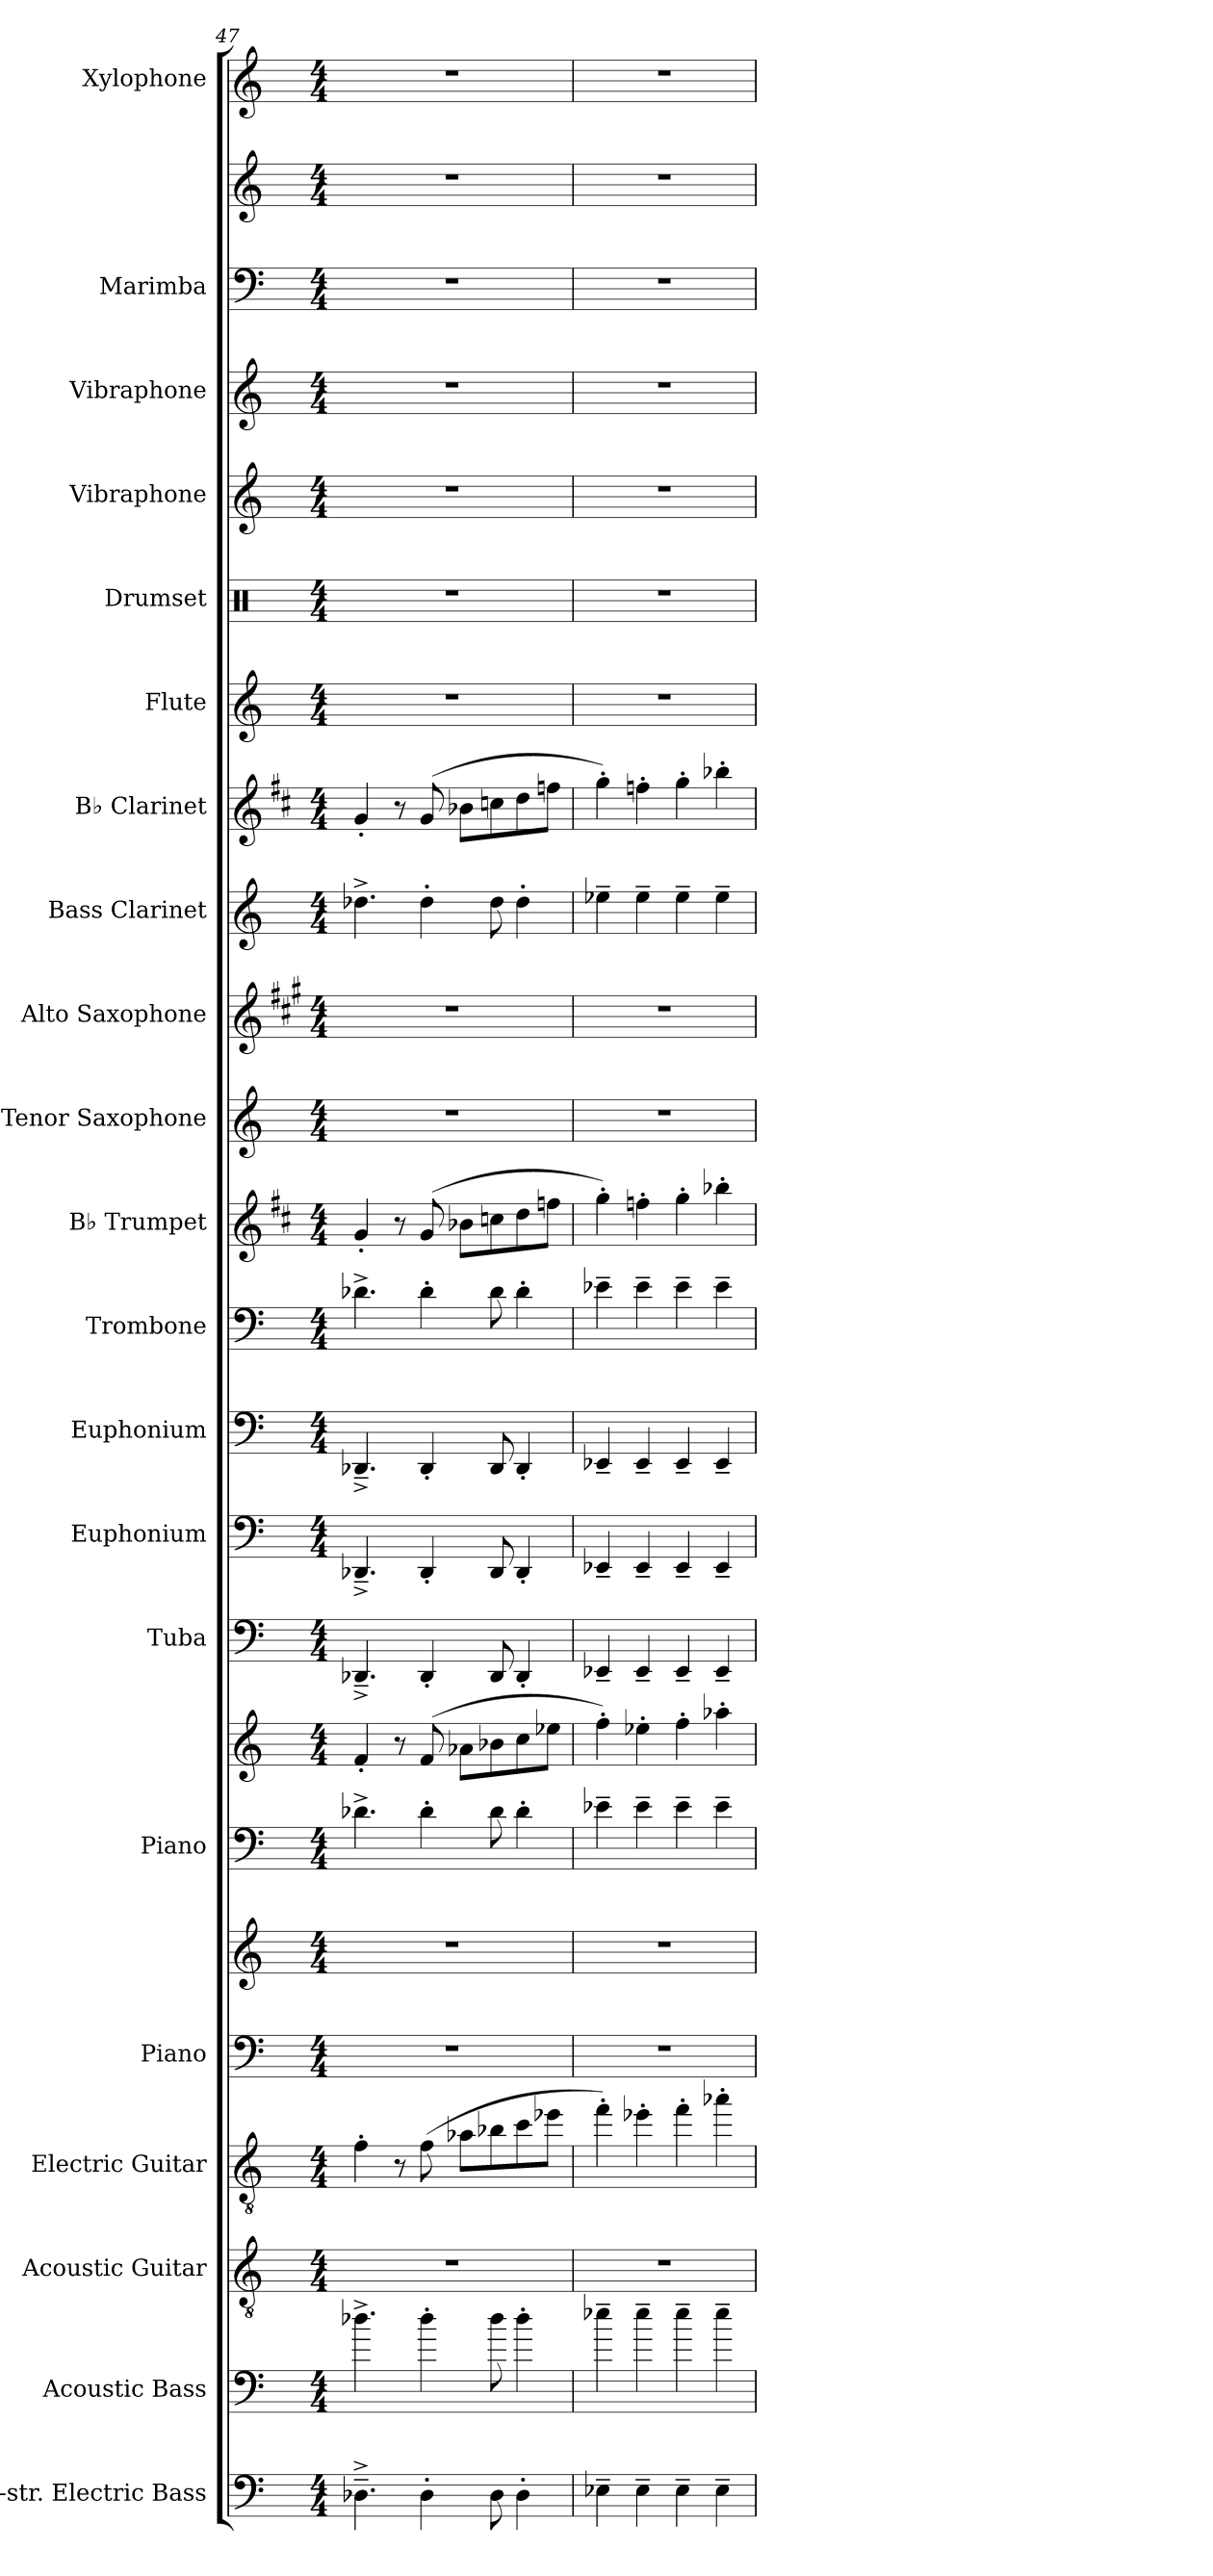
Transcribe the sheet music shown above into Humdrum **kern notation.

**kern	**kern	**kern	**kern	**kern	**kern	**kern	**kern	**kern	**kern	**kern	**kern	**kern	**kern	**kern	**kern	**kern	**kern	**kern	**kern	**kern	**kern	**kern	**kern
*part21	*part20	*part19	*part18	*part17	*part17	*part16	*part16	*part15	*part14	*part13	*part12	*part11	*part10	*part9	*part8	*part7	*part6	*part5	*part4	*part3	*part2	*part2	*part1
*staff24	*staff23	*staff22	*staff21	*staff20	*staff19	*staff18	*staff17	*staff16	*staff15	*staff14	*staff13	*staff12	*staff11	*staff10	*staff9	*staff8	*staff7	*staff6	*staff5	*staff4	*staff3	*staff2	*staff1
*I"5-str. Electric Bass	*I"Acoustic Bass	*I"Acoustic Guitar	*I"Electric Guitar	*I"Piano	*	*I"Piano	*	*I"Tuba	*I"Euphonium	*I"Euphonium	*I"Trombone	*I"B♭ Trumpet	*I"Tenor Saxophone	*I"Alto Saxophone	*I"Bass Clarinet	*I"B♭ Clarinet	*I"Flute	*I"Drumset	*I"Vibraphone	*I"Vibraphone	*I"Marimba	*	*I"Xylophone
*I'El. B.	*I'Bass	*I'Guit.	*I'El. Guit.	*I'Pno.	*	*I'Pno.	*	*I'Tba.	*I'Euph.	*I'Euph.	*I'Tbn.	*I'B♭ Tpt.	*I'T. Sax.	*I'A. Sax.	*I'B. Cl.	*I'B♭ Cl.	*I'Fl.	*I'Drs.	*I'Vib.	*I'Vib.	*I'Mrm.	*	*I'Xyl.
!!LO:PB:g=z
*clefF4	*clefF4	*clefGv2	*clefGv2	*clefF4	*clefG2	*clefF4	*clefG2	*clefF4	*clefF4	*clefF4	*clefF4	*clefG2	*clefG2	*clefG2	*clefG2	*clefG2	*clefG2	*clefX	*clefG2	*clefG2	*clefF4	*clefG2	*clefG2
*ITrd7c12	*ITrd7c12	*	*	*	*	*	*	*	*	*	*	*ITrd1c2	*ITrd8c14	*ITrd5c9	*ITrd8c14	*ITrd1c2	*	*	*	*	*	*	*ITrd-7c-12
*k[]	*k[]	*k[]	*k[]	*k[]	*k[]	*k[]	*k[]	*k[]	*k[]	*k[]	*k[]	*k[]	*k[]	*k[]	*k[]	*k[]	*k[]	*k[]	*k[]	*k[]	*k[]	*k[]	*k[]
*M4/4	*M4/4	*M4/4	*M4/4	*M4/4	*M4/4	*M4/4	*M4/4	*M4/4	*M4/4	*M4/4	*M4/4	*M4/4	*M4/4	*M4/4	*M4/4	*M4/4	*M4/4	*M4/4	*M4/4	*M4/4	*M4/4	*M4/4	*M4/4
=47	=47	=47	=47	=47	=47	=47	=47	=47	=47	=47	=47	=47	=47	=47	=47	=47	=47	=47	=47	=47	=47	=47	=47
4.DD-X~^\	4.d-X^\	1r	4f'\	1r	1r	4.d-X^\	4f'/	4.DD-X~^/	4.DD-X~^/	4.DD-X~^/	4.d-X^\	4f'/	1r	1r	4.d-X^\	4f'/	1r	1r	1r	1r	1r	1r	1r
.	.	.	8r	.	.	.	8r	.	.	.	.	8r	.	.	.	8r	.	.	.	.	.	.	.
4DD-'\	4d-'\	.	(8f\	.	.	4d-'\	(8f/	4DD-'/	4DD-'/	4DD-'/	4d-'\	(8f/	.	.	4d-'\	(8f/	.	.	.	.	.	.	.
.	.	.	8a-X\L	.	.	.	8a-X\L	.	.	.	.	8a-X\L	.	.	.	8a-X\L	.	.	.	.	.	.	.
8DD-\	8d-\	.	8b-X\	.	.	8d-\	8b-X\	8DD-/	8DD-/	8DD-/	8d-\	8b-X\	.	.	8d-\	8b-X\	.	.	.	.	.	.	.
4DD-'\	4d-'\	.	8cc\	.	.	4d-'\	8cc\	4DD-'/	4DD-'/	4DD-'/	4d-'\	8cc\	.	.	4d-'\	8cc\	.	.	.	.	.	.	.
.	.	.	8ee-X\J	.	.	.	8ee-X\J	.	.	.	.	8ee-X\J	.	.	.	8ee-X\J	.	.	.	.	.	.	.
=48	=48	=48	=48	=48	=48	=48	=48	=48	=48	=48	=48	=48	=48	=48	=48	=48	=48	=48	=48	=48	=48	=48	=48
4EE-X~\	4e-X~\	1r	4ff'\)	1r	1r	4e-X~\	4ff'\)	4EE-X~/	4EE-X~/	4EE-X~/	4e-X~\	4ff'\)	1r	1r	4e-X~\	4ff'\)	1r	1r	1r	1r	1r	1r	1r
4EE-~\	4e-~\	.	4ee-X'\	.	.	4e-~\	4ee-X'\	4EE-~/	4EE-~/	4EE-~/	4e-~\	4ee-X'\	.	.	4e-~\	4ee-X'\	.	.	.	.	.	.	.
4EE-~\	4e-~\	.	4ff'\	.	.	4e-~\	4ff'\	4EE-~/	4EE-~/	4EE-~/	4e-~\	4ff'\	.	.	4e-~\	4ff'\	.	.	.	.	.	.	.
4EE-~\	4e-~\	.	4aa-X'\	.	.	4e-~\	4aa-X'\	4EE-~/	4EE-~/	4EE-~/	4e-~\	4aa-X'\	.	.	4e-~\	4aa-X'\	.	.	.	.	.	.	.
=	=	=	=	=	=	=	=	=	=	=	=	=	=	=	=	=	=	=	=	=	=	=	=
*-	*-	*-	*-	*-	*-	*-	*-	*-	*-	*-	*-	*-	*-	*-	*-	*-	*-	*-	*-	*-	*-	*-	*-
